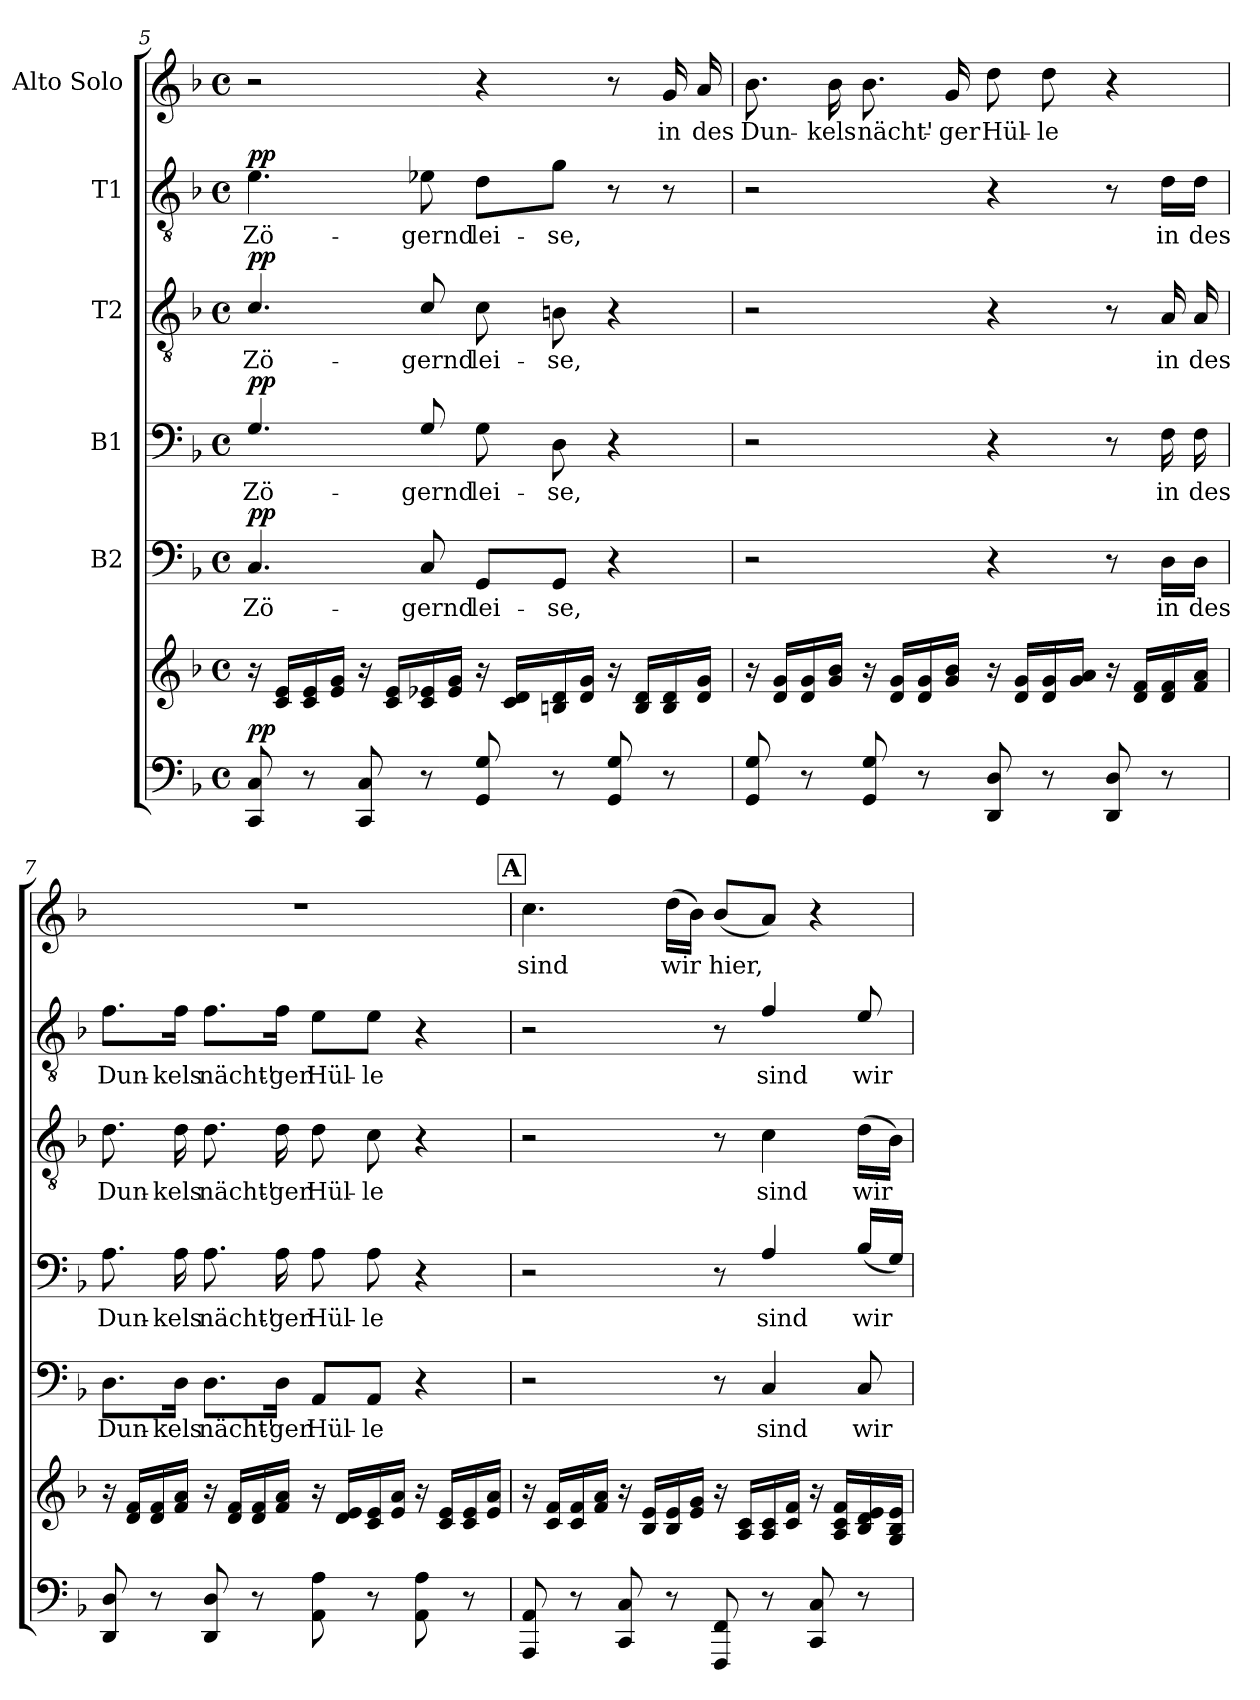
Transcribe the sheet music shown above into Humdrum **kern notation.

**kern	**dynam	**kern	**kern	**text	**dynam	**kern	**text	**dynam	**kern	**text	**dynam	**kern	**text	**dynam	**kern	**text
*part7	*part7	*part6	*part5	*part5	*part5	*part4	*part4	*part4	*part3	*part3	*part3	*part2	*part2	*part2	*part1	*part1
*staff7	*staff7	*staff6	*staff5	*staff5	*staff5	*staff4	*staff4	*staff4	*staff3	*staff3	*staff3	*staff2	*staff2	*staff2	*staff1	*staff1
*	*	*	*I"B2	*	*	*I"B1	*	*	*I"T2	*	*	*I"T1	*	*	*I"Alto Solo	*
*clefF4	*	*clefG2	*clefF4	*	*	*clefF4	*	*	*clefGv2	*	*	*clefGv2	*	*	*clefG2	*
*k[b-]	*	*k[b-]	*k[b-]	*	*	*k[b-]	*	*	*k[b-]	*	*	*k[b-]	*	*	*k[b-]	*
*F:	*	*F:	*F:	*	*	*F:	*	*	*F:	*	*	*F:	*	*	*F:	*
*M4/4	*	*M4/4	*M4/4	*	*	*M4/4	*	*	*M4/4	*	*	*M4/4	*	*	*M4/4	*
*met(c)	*	*met(c)	*met(c)	*	*	*met(c)	*	*	*met(c)	*	*	*met(c)	*	*	*met(c)	*
=5	=5	=5	=5	=5	=5	=5	=5	=5	=5	=5	=5	=5	=5	=5	=5	=5
!	!LO:DY:a	!	!	!LO:LY:b	!LO:DY:a	!	!LO:LY:b	!LO:DY:a	!	!LO:LY:b	!LO:DY:a	!	!LO:LY:b	!LO:DY:a	!	!
8CC/ 8C/	pp	16r	4.C/	Zö-	pp	4.G/	Zö-	pp	4.c/	Zö-	pp	4.e\	Zö-	pp	2r	.
.	.	16c/ 16e/LL	.	.	.	.	.	.	.	.	.	.	.	.	.	.
8r	.	16c/ 16e/	.	.	.	.	.	.	.	.	.	.	.	.	.	.
.	.	16e/ 16g/JJ	.	.	.	.	.	.	.	.	.	.	.	.	.	.
8CC/ 8C/	.	16r	.	.	.	.	.	.	.	.	.	.	.	.	.	.
.	.	16c/ 16e/LL	.	.	.	.	.	.	.	.	.	.	.	.	.	.
!	!	!	!	!LO:LY:b	!	!	!LO:LY:b	!	!	!LO:LY:b	!	!	!LO:LY:b	!	!	!
8r	.	16c/ 16e-X/	8C/	-gernd	.	8G/	-gernd	.	8c/	-gernd	.	8e-X\	-gernd	.	.	.
.	.	16e-/ 16g/JJ	.	.	.	.	.	.	.	.	.	.	.	.	.	.
!	!	!	!	!LO:LY:b	!	!	!LO:LY:b	!	!	!LO:LY:b	!	!	!LO:LY:b	!	!	!
8GG/ 8G/	.	16r	8GG/L	lei-	.	8G\	lei-	.	8c\	lei-	.	8d\L	lei-	.	4r	.
.	.	16c/ 16d/LL	.	.	.	.	.	.	.	.	.	.	.	.	.	.
!	!	!	!	!LO:LY:b	!	!	!LO:LY:b	!	!	!LO:LY:b	!	!	!LO:LY:b	!	!	!
8r	.	16Bn/ 16d/	8GG/J	-se,	.	8D\	-se,	.	8Bn\	-se,	.	8g\J	-se,	.	.	.
.	.	16d/ 16g/JJ	.	.	.	.	.	.	.	.	.	.	.	.	.	.
8GG/ 8G/	.	16r	4r	.	.	4r	.	.	4r	.	.	8r	.	.	8r	.
.	.	16B/ 16d/LL	.	.	.	.	.	.	.	.	.	.	.	.	.	.
!	!	!	!	!	!	!	!	!	!	!	!	!	!	!	!	!LO:LY:b
8r	.	16B/ 16d/	.	.	.	.	.	.	.	.	.	8r	.	.	16g/	in
!	!	!	!	!	!	!	!	!	!	!	!	!	!	!	!	!LO:LY:b
.	.	16d/ 16g/JJ	.	.	.	.	.	.	.	.	.	.	.	.	16a/	des
=6	=6	=6	=6	=6	=6	=6	=6	=6	=6	=6	=6	=6	=6	=6	=6	=6
!	!	!	!	!	!	!	!	!	!	!	!	!	!	!	!	!LO:LY:b
8GG/ 8G/	.	16r	2r	.	.	2r	.	.	2r	.	.	2r	.	.	8.b-\	Dun-
.	.	16d/ 16g/LL	.	.	.	.	.	.	.	.	.	.	.	.	.	.
8r	.	16d/ 16g/	.	.	.	.	.	.	.	.	.	.	.	.	.	.
!	!	!	!	!	!	!	!	!	!	!	!	!	!	!	!	!LO:LY:b
.	.	16g/ 16b-/JJ	.	.	.	.	.	.	.	.	.	.	.	.	16b-\	-kels
!	!	!	!	!	!	!	!	!	!	!	!	!	!	!	!	!LO:LY:b
8GG/ 8G/	.	16r	.	.	.	.	.	.	.	.	.	.	.	.	8.b-\	nächt'-
.	.	16d/ 16g/LL	.	.	.	.	.	.	.	.	.	.	.	.	.	.
8r	.	16d/ 16g/	.	.	.	.	.	.	.	.	.	.	.	.	.	.
!	!	!	!	!	!	!	!	!	!	!	!	!	!	!	!	!LO:LY:b
.	.	16g/ 16b-/JJ	.	.	.	.	.	.	.	.	.	.	.	.	16g/	-ger
!	!	!	!	!	!	!	!	!	!	!	!	!	!	!	!	!LO:LY:b
8DD/ 8D/	.	16r	4r	.	.	4r	.	.	4r	.	.	4r	.	.	8dd\	Hül-
.	.	16d/ 16g/LL	.	.	.	.	.	.	.	.	.	.	.	.	.	.
!	!	!	!	!	!	!	!	!	!	!	!	!	!	!	!	!LO:LY:b
8r	.	16d/ 16g/	.	.	.	.	.	.	.	.	.	.	.	.	8dd\	-le
.	.	16g/ 16a/JJ	.	.	.	.	.	.	.	.	.	.	.	.	.	.
8DD/ 8D/	.	16r	8r	.	.	8r	.	.	8r	.	.	8r	.	.	4r	.
.	.	16d/ 16f/LL	.	.	.	.	.	.	.	.	.	.	.	.	.	.
!	!	!	!	!LO:LY:b	!	!	!LO:LY:b	!	!	!LO:LY:b	!	!	!LO:LY:b	!	!	!
8r	.	16d/ 16f/	16D\LL	in	.	16F\	in	.	16A/	in	.	16d\LL	in	.	.	.
!	!	!	!	!LO:LY:b	!	!	!LO:LY:b	!	!	!LO:LY:b	!	!	!LO:LY:b	!	!	!
.	.	16f/ 16a/JJ	16D\JJ	des	.	16F\	des	.	16A/	des	.	16d\JJ	des	.	.	.
!!LO:PB:g=z
=7	=7	=7	=7	=7	=7	=7	=7	=7	=7	=7	=7	=7	=7	=7	=7	=7
!	!	!	!	!LO:LY:b	!	!	!LO:LY:b	!	!	!LO:LY:b	!	!	!LO:LY:b	!	!	!
8DD/ 8D/	.	16r	8.D\L	Dun-	.	8.A\	Dun-	.	8.d\	Dun-	.	8.f\L	Dun-	.	1r	.
.	.	16d/ 16f/LL	.	.	.	.	.	.	.	.	.	.	.	.	.	.
8r	.	16d/ 16f/	.	.	.	.	.	.	.	.	.	.	.	.	.	.
!	!	!	!	!LO:LY:b	!	!	!LO:LY:b	!	!	!LO:LY:b	!	!	!LO:LY:b	!	!	!
.	.	16f/ 16a/JJ	16D\Jk	-kels	.	16A\	-kels	.	16d\	-kels	.	16f\Jk	-kels	.	.	.
!	!	!	!	!LO:LY:b	!	!	!LO:LY:b	!	!	!LO:LY:b	!	!	!LO:LY:b	!	!	!
8DD/ 8D/	.	16r	8.D\L	nächt'-	.	8.A\	nächt'-	.	8.d\	nächt'-	.	8.f\L	nächt'-	.	.	.
.	.	16d/ 16f/LL	.	.	.	.	.	.	.	.	.	.	.	.	.	.
8r	.	16d/ 16f/	.	.	.	.	.	.	.	.	.	.	.	.	.	.
!	!	!	!	!LO:LY:b	!	!	!LO:LY:b	!	!	!LO:LY:b	!	!	!LO:LY:b	!	!	!
.	.	16f/ 16a/JJ	16D\Jk	-ger	.	16A\	-ger	.	16d\	-ger	.	16f\Jk	-ger	.	.	.
!	!	!	!	!LO:LY:b	!	!	!LO:LY:b	!	!	!LO:LY:b	!	!	!LO:LY:b	!	!	!
8AA\ 8A\	.	16r	8AA/L	Hül-	.	8A\	Hül-	.	8d\	Hül-	.	8e\L	Hül-	.	.	.
.	.	16d/ 16e/LL	.	.	.	.	.	.	.	.	.	.	.	.	.	.
!	!	!	!	!LO:LY:b	!	!	!LO:LY:b	!	!	!LO:LY:b	!	!	!LO:LY:b	!	!	!
8r	.	16c/ 16e/	8AA/J	-le	.	8A\	-le	.	8c\	-le	.	8e\J	-le	.	.	.
.	.	16e/ 16a/JJ	.	.	.	.	.	.	.	.	.	.	.	.	.	.
8AA\ 8A\	.	16r	4r	.	.	4r	.	.	4r	.	.	4r	.	.	.	.
.	.	16c/ 16e/LL	.	.	.	.	.	.	.	.	.	.	.	.	.	.
8r	.	16c/ 16e/	.	.	.	.	.	.	.	.	.	.	.	.	.	.
.	.	16e/ 16a/JJ	.	.	.	.	.	.	.	.	.	.	.	.	.	.
!!LO:REH:place=s1:a:B:fs=14:t=A
=8	=8	=8	=8	=8	=8	=8	=8	=8	=8	=8	=8	=8	=8	=8	=8	=8
!	!	!	!	!	!	!	!	!	!	!	!	!	!	!	!	!LO:LY:b
8AAA/ 8AA/	.	16r	2r	.	.	2r	.	.	2r	.	.	2r	.	.	4.cc\	sind
.	.	16c/ 16f/LL	.	.	.	.	.	.	.	.	.	.	.	.	.	.
8r	.	16c/ 16f/	.	.	.	.	.	.	.	.	.	.	.	.	.	.
.	.	16f/ 16a/JJ	.	.	.	.	.	.	.	.	.	.	.	.	.	.
8CC/ 8C/	.	16r	.	.	.	.	.	.	.	.	.	.	.	.	.	.
.	.	16B-/ 16e/LL	.	.	.	.	.	.	.	.	.	.	.	.	.	.
!	!	!	!	!	!	!	!	!	!	!	!	!	!	!	!	!LO:LY:b
8r	.	16B-/ 16e/	.	.	.	.	.	.	.	.	.	.	.	.	(>16dd\LL	wir
.	.	16e/ 16g/JJ	.	.	.	.	.	.	.	.	.	.	.	.	16b-\JJ)	.
!	!	!	!	!	!	!	!	!	!	!	!	!	!	!	!	!LO:LY:b
8FFF/ 8FF/	.	16r	8r	.	.	8r	.	.	8r	.	.	8r	.	.	(<8b-/L	hier,
.	.	16A/ 16c/LL	.	.	.	.	.	.	.	.	.	.	.	.	.	.
!	!	!	!	!LO:LY:b	!	!	!LO:LY:b	!	!	!LO:LY:b	!	!	!LO:LY:b	!	!	!
8r	.	16A/ 16c/	4C/	sind	.	4A/	sind	.	4c\	sind	.	4f/	sind	.	8a/J)	.
.	.	16c/ 16f/JJ	.	.	.	.	.	.	.	.	.	.	.	.	.	.
8CC/ 8C/	.	16r	.	.	.	.	.	.	.	.	.	.	.	.	4r	.
.	.	16A/ 16c/ 16f/LL	.	.	.	.	.	.	.	.	.	.	.	.	.	.
!	!	!	!	!LO:LY:b	!	!	!LO:LY:b	!	!	!LO:LY:b	!	!	!LO:LY:b	!	!	!
8r	.	16B-/ 16d/ 16e/	8C/	wir	.	(<16B-/LL	wir	.	(>16d\LL	wir	.	8e/	wir	.	.	.
.	.	16G/ 16B-/ 16e/JJ	.	.	.	16G/JJ)	.	.	16B-\JJ)	.	.	.	.	.	.	.
=	=	=	=	=	=	=	=	=	=	=	=	=	=	=	=	=
*-	*-	*-	*-	*-	*-	*-	*-	*-	*-	*-	*-	*-	*-	*-	*-	*-
